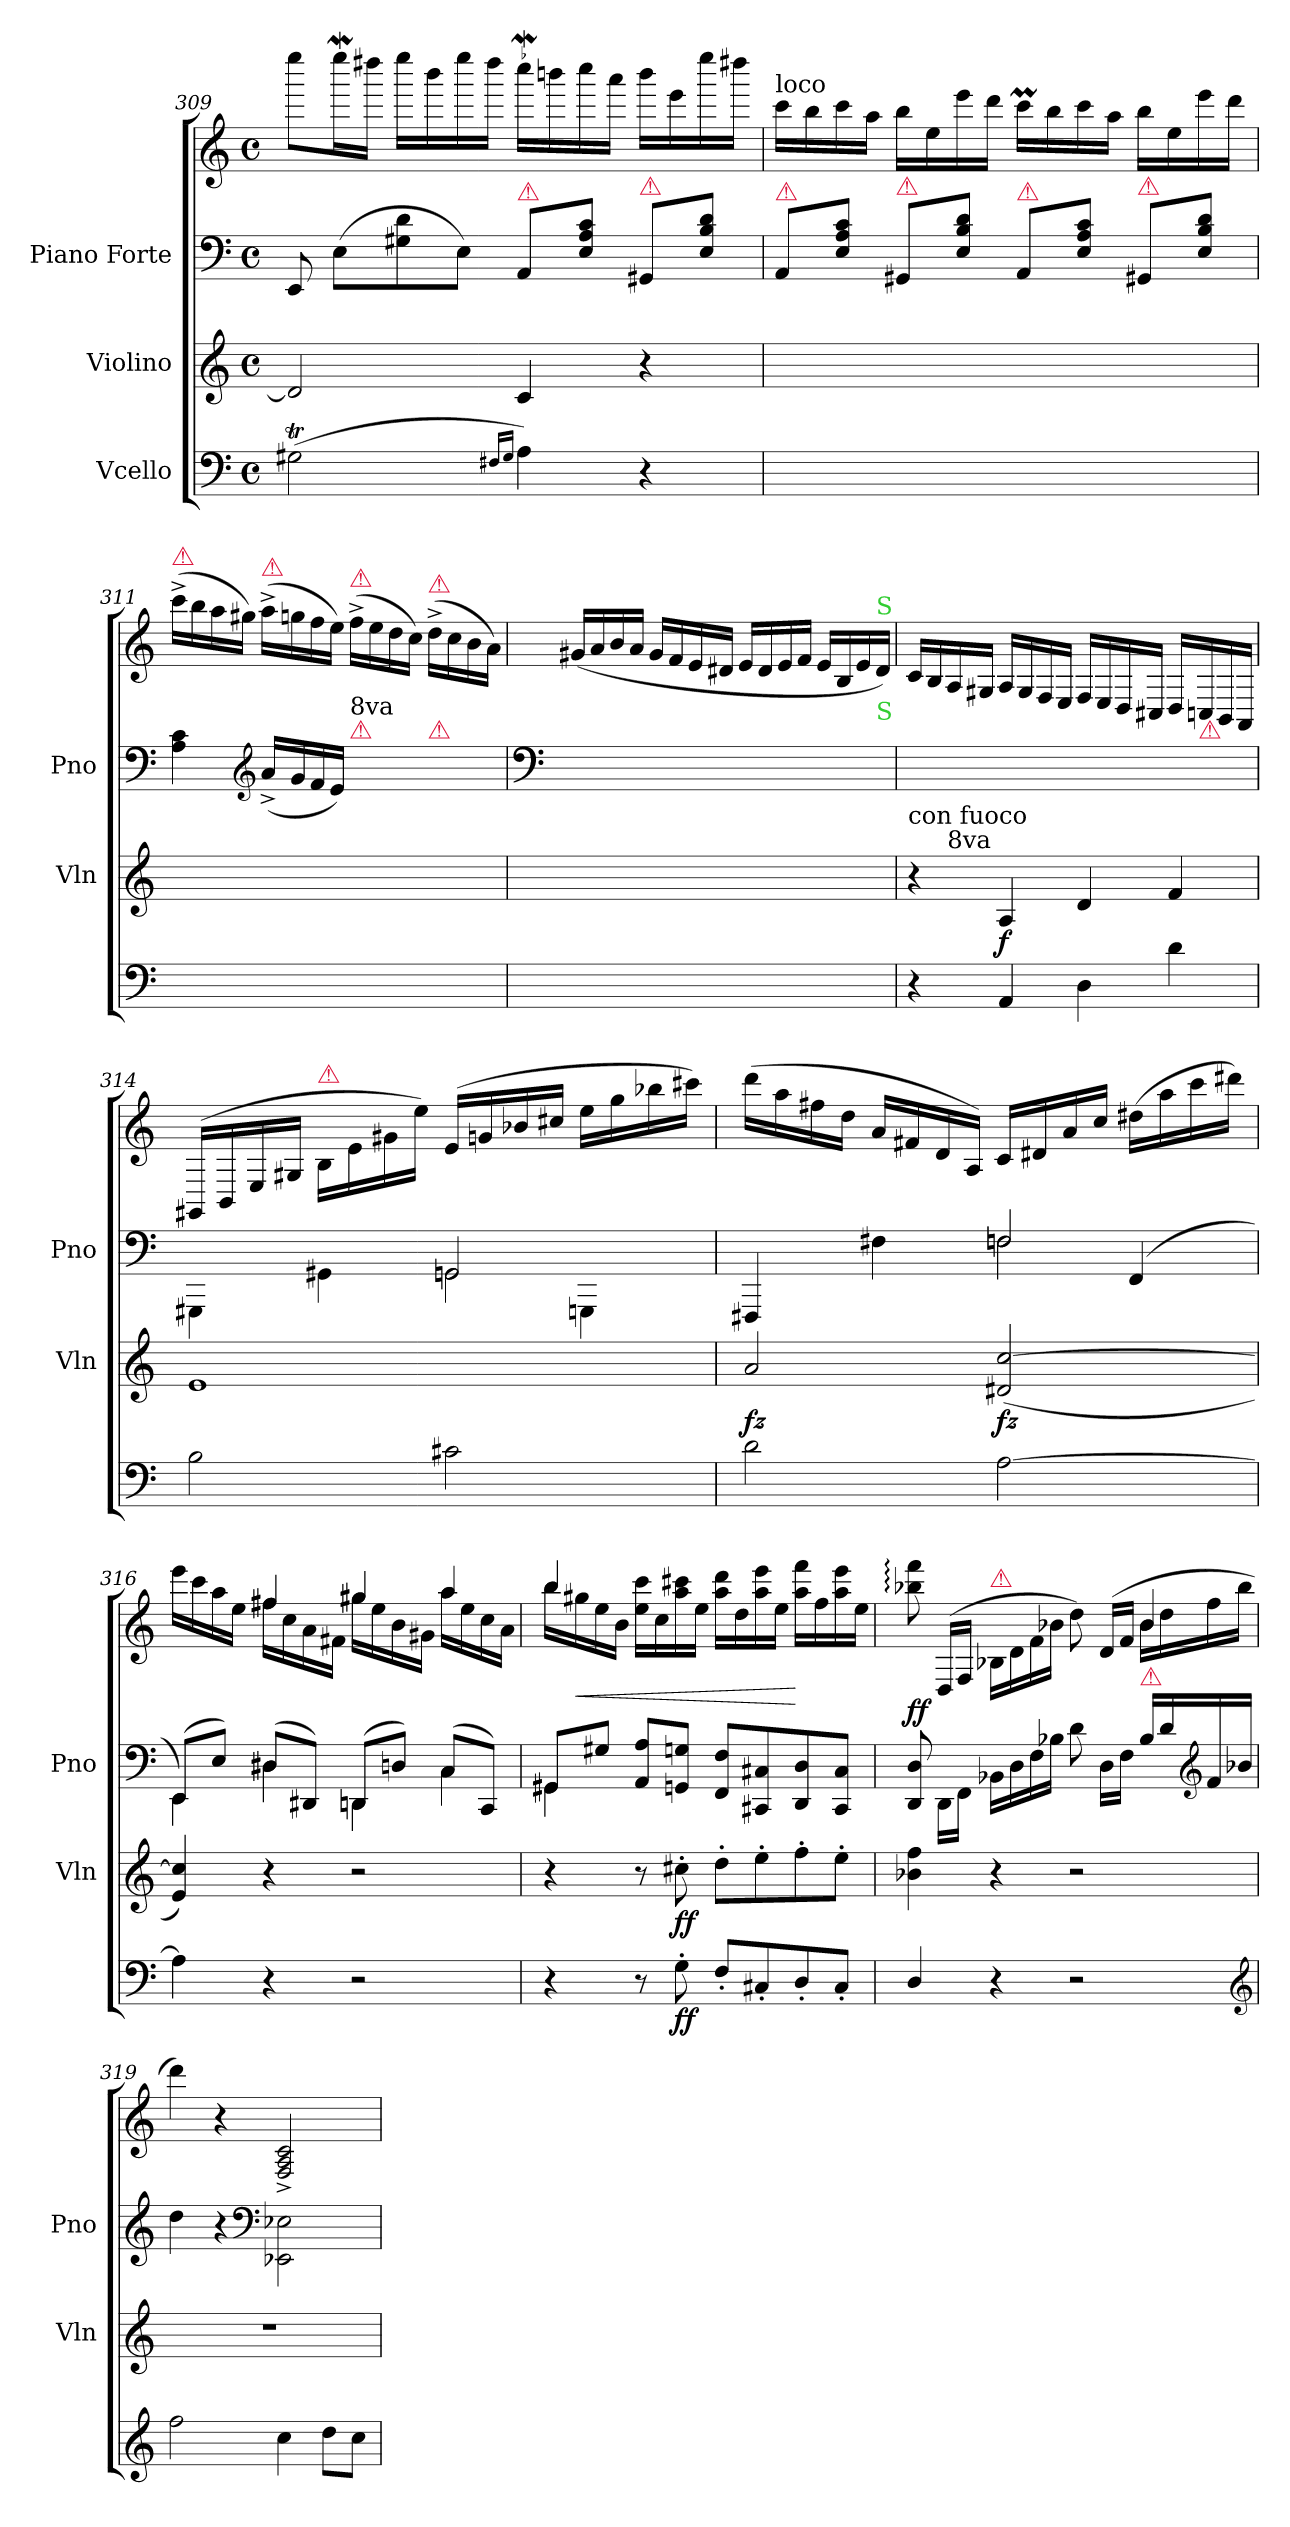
**kern	**dynam	**kern	**dynam	**kern	**kern	**dynam
*part3	*part3	*part2	*part2	*part1	*part1	*part1
*staff4	*staff4	*staff3	*staff3	*staff2	*staff1	*staff1/2
*I"Vcello	*	*I"Violino	*	*I"Piano Forte	*	*
*	*	*I'Vln	*	*I'Pno	*	*
*clefF4	*	*clefG2	*	*clefF4	*clefG2	*
*k[]	*	*k[]	*	*k[]	*k[]	*
*M4/4	*	*M4/4	*	*M4/4	*M4/4	*
*met(c)	*	*met(c)	*	*met(c)	*met(c)	*
=309	=309	=309	=309	=309	=309	=309
(2G#Xt\	.	2d/]	.	8EE/	8eeee\L	.
.	.	.	.	(8E\L	16eeeeW\L	.
.	.	.	.	.	16dddd#X\JJ	.
.	.	.	.	8G#X\ 8d\	16eeee\LL	.
.	.	.	.	.	16bbb\	.
.	.	.	.	8E\J)	16eeee\	.
.	.	.	.	.	16dddd#\JJ	.
16qqF#X/LL	.	.	.	.	.	.
16qqG#/JJ	.	.	.	.	.	.
!	!	!	!	!LO:TX:a:color=crimson:t=⚠	!	!
4A\)	.	4c/	.	8AA/L	16ccccW\LL	.
.	.	.	.	.	16bbb\	.
.	.	.	.	8E\ 8A\ 8c\J	16cccc\	.
.	.	.	.	.	16aaa\JJ	.
!	!	!	!	!LO:TX:a:color=crimson:t=⚠	!	!
4r	.	4r	.	8GG#X/L	16bbb\LL	.
.	.	.	.	.	16eee\	.
.	.	.	.	8E\ 8B\ 8d\J	16eeee\	.
.	.	.	.	.	16dddd#X\JJ	.
=310	=310	=310	=310	=310	=310	=310
!	!	!	!	!	!LO:TX:a:t=loco	!
!	!	!	!	!LO:TX:a:color=crimson:t=⚠	!	!
1ryy	.	1ryy	.	8AA/L	16ccc\LL	.
.	.	.	.	.	16bb\	.
.	.	.	.	8E\ 8A\ 8c\J	16ccc\	.
.	.	.	.	.	16aa\JJ	.
!	!	!	!	!LO:TX:a:color=crimson:t=⚠	!	!
.	.	.	.	8GG#X/L	16bb\LL	.
.	.	.	.	.	16ee\	.
.	.	.	.	8E\ 8B\ 8d\J	16eee\	.
.	.	.	.	.	16ddd\JJ	.
!	!	!	!	!LO:TX:a:color=crimson:t=⚠	!	!
.	.	.	.	8AA/L	16cccM\LL	.
.	.	.	.	.	16bb\	.
.	.	.	.	8E\ 8A\ 8c\J	16ccc\	.
.	.	.	.	.	16aa\JJ	.
!	!	!	!	!LO:TX:a:color=crimson:t=⚠	!	!
.	.	.	.	8GG#X/L	16bb\LL	.
.	.	.	.	.	16ee\	.
.	.	.	.	8E\ 8B\ 8d\J	16eee\	.
.	.	.	.	.	16ddd\JJ	.
=311	=311	=311	=311	=311	=311	=311
!	!	!	!	!	!LO:TX:a:color=crimson:t=⚠	!
1ryy	.	1ryy	.	4A\ 4c\	(16ccc^<\LL	.
.	.	.	.	.	16bb\	.
.	.	.	.	.	16aa\	.
.	.	.	.	.	16gg#X\JJ)	.
*	*	*	*	*clefG2	*	*
!	!	!	!	!	!LO:TX:a:color=crimson:t=⚠	!
.	.	.	.	(>16a^/LL	(16aa^<\LL	.
.	.	.	.	16g/	16ggn\	.
.	.	.	.	16f/	16ff\	.
.	.	.	.	16e/JJ)	16ee\JJ)	.
!	!	!	!	!	!LO:TX:a:color=crimson:t=⚠	!
!	!	!	!	!LO:TX:a:color=crimson:t=⚠	!	!
!	!	!	!	!LO:TX:a:t=8va	!	!
.	.	.	.	16f^/LLyy	(16ff^<\LL	.
.	.	.	.	16e/yy	16ee\	.
.	.	.	.	16d/yy	16dd\	.
.	.	.	.	16c/JJyy	16cc\JJ)	.
!	!	!	!	!	!LO:TX:a:color=crimson:t=⚠	!
!	!	!	!	!LO:TX:a:color=crimson:t=⚠	!	!
.	.	.	.	16d^/LLyy	(16dd^<\LL	.
.	.	.	.	16c/yy	16cc\	.
.	.	.	.	16B/yy	16b\	.
.	.	.	.	16A/JJyy	16a\JJ)	.
=312	=312	=312	=312	=312	=312	=312
*	*	*	*	*clefF4	*	*
1ryy	.	1ryy	.	16G#X/LLyy	(>16g#X/LL	.
.	.	.	.	16A/yy	16a/	.
.	.	.	.	16B/yy	16b/	.
.	.	.	.	16A/JJyy	16a/JJ	.
.	.	.	.	16G#/LLyy	16g#/LL	.
.	.	.	.	16F/yy	16f/	.
.	.	.	.	16E/yy	16e/	.
.	.	.	.	16D#X/JJyy	16d#X/JJ	.
.	.	.	.	16E/LLyy	16e/LL	.
.	.	.	.	16D#/yy	16d#/	.
.	.	.	.	16E/yy	16e/	.
.	.	.	.	16F/JJyy	16f/JJ	.
.	.	.	.	16E/LLyy	16e/LL	.
.	.	.	.	16BB/yy	16B/	.
.	.	.	.	16E/yy	16e/	.
!	!	!	!	!	!LO:TX:a:color=limegreen:t=S	!
!	!	!	!	!LO:TX:a:color=limegreen:t=S	!	!
.	.	.	.	16D#/JJyy	16d#/JJ)	.
=313	=313	=313	=313	=313	=313	=313
!	!	!	!	!LO:TX:b:t=con fuoco	!	!
4r	.	4r	.	16C/LLyy	16c/LL	.
.	.	.	.	16BB/yy	16B/	.
!	!	!	!	!LO:TX:b:t=8va	!	!
.	.	.	.	16AA/yy	16A/	.
.	.	.	.	16GG#X/JJyy	16G#X/JJ	.
4AA/	.	4A/	f	16AA/LLyy	16A/LL	.
.	.	.	.	16GG#/yy	16G#/	.
.	.	.	.	16FF/yy	16F/	.
.	.	.	.	16EE/JJyy	16E/JJ	.
4D\	.	4d/	.	16FF/LLyy	16F/LL	.
.	.	.	.	16EE/yy	16E/	.
.	.	.	.	16DD/yy	16D/	.
.	.	.	.	16CC#X/JJyy	16C#X/JJ	.
4d\	.	4f/	.	16DD/LLyy	16D/LL	.
!	!	!	!	!LO:TX:a:color=crimson:t=⚠	!	!
!	!	!	!	!	!	!LO:DY:b=2
.	.	.	.	16CCn/yy	16Cn/	e sempre piū forte_.
.	.	.	.	16BBB/yy	16BB/	.
.	.	.	.	16AAA/JJyy	16AA/JJ	.
=314	=314	=314	=314	=314	=314	=314
*	*	*	*	*^	*	*
2B\	.	1e	.	4GGG#X\	2ryy	(16GG#X/LL	.
.	.	.	.	.	.	16BB/	.
.	.	.	.	.	.	16E/	.
.	.	.	.	.	.	16G#X/JJ	.
!	!	!	!	!	!	!LO:TX:a:color=crimson:t=⚠	!
.	.	.	.	4GG#X\	.	16B/LL	.
.	.	.	.	.	.	16e\	.
.	.	.	.	.	.	16g#X\	.
.	.	.	.	.	.	16ee\JJ)	.
!	!	!	!	!	!LO:N:vis=2	!	!
2c#X\	.	.	.	2GGn/	4GGn\	(16e/LL	.
.	.	.	.	.	.	16gn/	.
.	.	.	.	.	.	16b-X/	.
.	.	.	.	.	.	16cc#X/JJ	.
.	.	.	.	.	4GGGn\	16ee\LL	.
.	.	.	.	.	.	16gg\	.
.	.	.	.	.	.	16bb-X\	.
.	.	.	.	.	.	16ccc#X\JJ)	.
=315	=315	=315	=315	=315	=315	=315	=315
2d\	.	2a/	fz	4FFF#X/	2ryy	(16ddd\LL	.
.	.	.	.	.	.	16aa\	.
.	.	.	.	.	.	16ff#X\	.
.	.	.	.	.	.	16dd\JJ	.
.	.	.	.	4F#X\	.	16a/LL	.
.	.	.	.	.	.	16f#X/	.
.	.	.	.	.	.	16d/	.
.	.	.	.	.	.	16A/JJ)	.
!	!	!	!	!	!LO:N:vis=2	!	!
[2A\	.	(2d#X/ [2cc/	fz	2Fn/	4Fn\	16c/LL	.
.	.	.	.	.	.	16d#X/	.
.	.	.	.	.	.	16a/	.
.	.	.	.	.	.	16cc/JJ	.
.	.	.	.	.	(4FF/	(16dd#X\LL	.
.	.	.	.	.	.	16aa\	.
.	.	.	.	.	.	16ccc\	.
.	.	.	.	.	.	16ddd#X\JJ)	.
=316	=316	=316	=316	=316	=316	=316	=316
*	*	*	*	*	*	*^	*
4A\]	.	4e/ 4cc]/)	.	(8EE/L	4EE\)	16eee\LL	4ryy	.
.	.	.	.	.	.	16ccc\	.	.
.	.	.	.	8E/J)	.	16aa\	.	.
.	.	.	.	.	.	16ee\JJ	.	.
4r	.	4r	.	(8D#X/L	4D#X\	4ff#X/	16ff#X\LL	.
.	.	.	.	.	.	.	16cc\	.
.	.	.	.	8DD#X/J)	.	.	16a\	.
.	.	.	.	.	.	.	16f#X\JJ	.
2r	.	2r	.	(8DDn/L	4DDn\	4gg#X/	16gg#X\LL	.
.	.	.	.	.	.	.	16ee\	.
.	.	.	.	8Dn/J)	.	.	16b\	.
.	.	.	.	.	.	.	16g#X\JJ	.
.	.	.	.	(8C/L	4C\	4aa/	16aa\LL	.
.	.	.	.	.	.	.	16ee\	.
.	.	.	.	8CC/J)	.	.	16cc\	.
.	.	.	.	.	.	.	16a\JJ	.
=317	=317	=317	=317	=317	=317	=317	=317	=317
4r	.	4r	.	8GG#X/L	4GG#X\	4bb/	16bb\LL	.
.	.	.	.	.	.	.	16gg#X\	<
.	.	.	.	8G#X/J	.	.	16ee\	.
.	.	.	.	.	.	.	16b\JJ	.
8r	.	8r	.	8AA/ 8A/L	4ryy	16ee\ 16ccc\LL	4ryy	.
.	.	.	.	.	.	16cc\	.	.
8G'\	ff	8cc#X'\	ff	8GGn/ 8Gn/J	.	16aa\ 16ccc#X\	.	.
.	.	.	.	.	.	16ee\JJ	.	.
8F'/L	.	8dd'\L	.	8FF/ 8F/L	2ryy	16aa\ 16ddd\LL	2ryy	.
.	.	.	.	.	.	16dd\	.	.
8C#X'/	.	8ee'\	.	8CC#X/ 8C#X/	.	16aa\ 16eee\	.	.
.	.	.	.	.	.	16ee\JJ	.	.
8D'/	.	8ff'\	.	8DD/ 8D/	.	16aa\ 16fff\LL	.	[
.	.	.	.	.	.	16ff\	.	.
8C#'/J	.	8ee'\J	.	8CC#/ 8C#/J	.	16aa\ 16eee\	.	.
.	.	.	.	.	.	16ee\JJ	.	.
*	*	*	*	*v	*v	*	*	*
=318	=318	=318	=318	=318	=318	=318	=318
4D/	.	4b-X\ 4ff\	.	8DD/ 8D/	8bb-X:\ 8fff:\	2ryy	ff
.	.	.	.	16DD\LL	(16D/LL	.	.
.	.	.	.	16FF\JJ	16F/JJ	.	.
!	!	!	!	!	!LO:TX:a:color=crimson:t=⚠	!	!
4r	.	4r	.	16BB-X\LL	16B-X/LL	.	.
.	.	.	.	16D\	16d\	.	.
.	.	.	.	16F\	16f\	.	.
.	.	.	.	16B-X\JJ	16b-X\JJ	.	.
2r	.	2r	.	8d\	8dd\)	4ryy	.
.	.	.	.	16D\LL	(16d/LL	.	.
.	.	.	.	16F\JJ	16f/JJ	.	.
!	!	!	!	!LO:TX:a:color=crimson:t=⚠	!	!	!
.	.	.	.	16B-\LL	4b-/	16b-\LL	.
.	.	.	.	16d\	.	16dd\	.
*	*	*	*	*clefG2	*	*	*
.	.	.	.	16f/	.	16ff\	.
.	.	.	.	16b-X/JJ	.	16bb-\JJ	.
*	*	*	*	*	*v	*v	*
*clefG2	*	*	*	*	*	*
=319	=319	=319	=319	=319	=319	=319
2ff\	.	1r	.	4dd\	4ddd\)	.
.	.	.	.	4r	4r	.
*	*	*	*	*clefF4	*	*
4cc\	.	.	.	2EE-X\ 2E-X\	2F^/ 2A^/ 2c^/	.
8dd\L	.	.	.	.	.	.
8cc\J	.	.	.	.	.	.
=	=	=	=	=	=	=
*-	*-	*-	*-	*-	*-	*-
